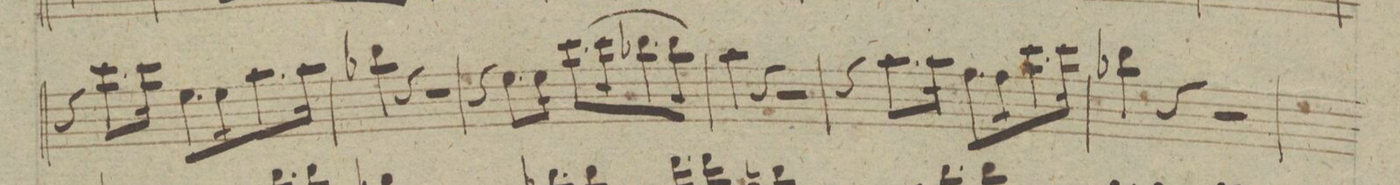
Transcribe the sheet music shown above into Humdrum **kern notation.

**kern	**dynam
*I"Violino 1mo	*
*clefG2	*
*k[]	*
*met(c|)	*
*M2/2	*
4r	.
8.ccc\L	.
16ccc\Jk	.
8.ee\L	.
16ee\K	.
8.aa\	.
16aa\Jk	.
=77	=77
4bb-X\	.
4r	.
2r	.
=78	=78
4r	.
8.ee\L	.
16ee\Jk	.
(8.ccc\L	.
16ccc\K	.
8.bb-X\	.
16bb-\Jk)	.
=79	=79
4aa\	.
4r	.
2r	.
=80	=80
4r	.
8.aa\L	.
16aa\Jk	.
8.ff\L	.
16ff\K	.
8.ccc\	.
16ccc\Jk	.
=81	=81
4bb-X\	.
4r	.
2r	.
=82	=82
*-	*-
